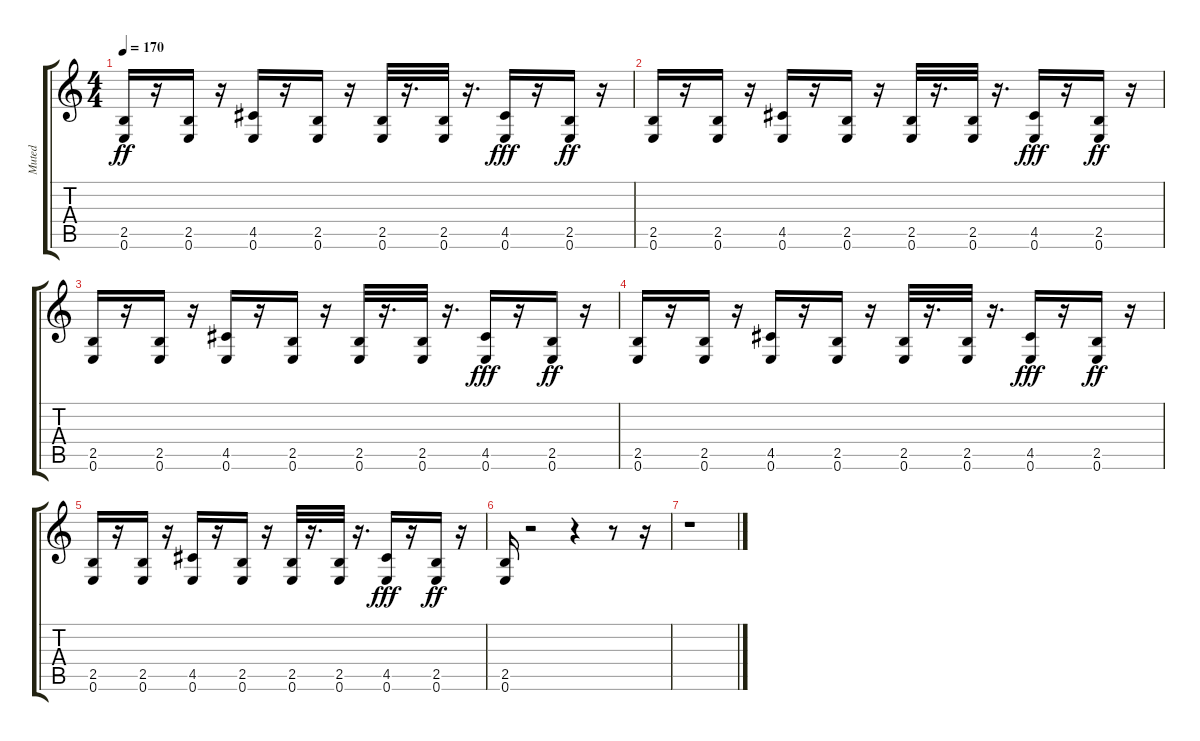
\track ("Muted" "Muted") {instrument electricguitarclean}
\staff {score tabs}
\tuning (E4 B3 G3 D3 A2 E2) {hide}
\ts (4 4)
\tempo 170
\clef g2
\ks c
(2.5 0.6).16{dy ff} r.16 (2.5 0.6).16 r.16 (4.5 0.6).16 r.16 (2.5 0.6).16 r.16 (2.5 0.6).32 r.16{d} (2.5 0.6).32 r.16{d} (4.5 0.6).16{dy fff} r.16 (2.5 0.6).16{dy ff} r.16 |
(2.5 0.6).16 r.16 (2.5 0.6).16 r.16 (4.5 0.6).16 r.16 (2.5 0.6).16 r.16 (2.5 0.6).32 r.16{d} (2.5 0.6).32 r.16{d} (4.5 0.6).16{dy fff} r.16 (2.5 0.6).16{dy ff} r.16 |
(2.5 0.6).16 r.16 (2.5 0.6).16 r.16 (4.5 0.6).16 r.16 (2.5 0.6).16 r.16 (2.5 0.6).32 r.16{d} (2.5 0.6).32 r.16{d} (4.5 0.6).16{dy fff} r.16 (2.5 0.6).16{dy ff} r.16 |
(2.5 0.6).16 r.16 (2.5 0.6).16 r.16 (4.5 0.6).16 r.16 (2.5 0.6).16 r.16 (2.5 0.6).32 r.16{d} (2.5 0.6).32 r.16{d} (4.5 0.6).16{dy fff} r.16 (2.5 0.6).16{dy ff} r.16 |
(2.5 0.6).16 r.16 (2.5 0.6).16 r.16 (4.5 0.6).16 r.16 (2.5 0.6).16 r.16 (2.5 0.6).32 r.16{d} (2.5 0.6).32 r.16{d} (4.5 0.6).16{dy fff} r.16 (2.5 0.6).16{dy ff} r.16 |
(2.5 0.6).16 r.2 r.4 r.8 r.16 |
r.1
